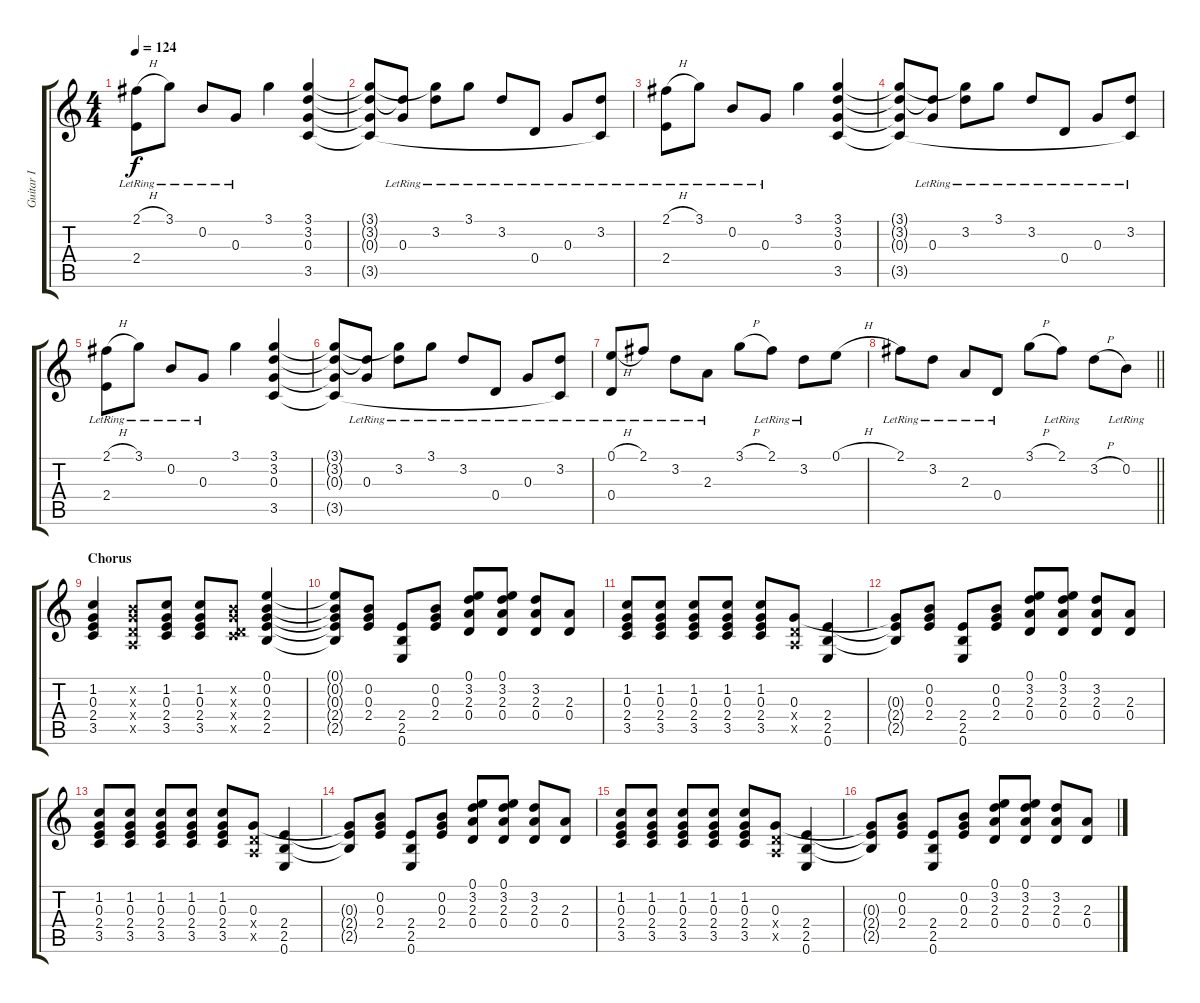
\track ("Guitar I" "Guitar I") {instrument acousticguitarsteel}
\staff {score tabs}
\tuning (E4 B3 G3 D3 A2 E2) {hide}
\ts (4 4)
\tempo 124
\clef g2
\ks c
(2.1{h} 2.4{lr}).8{dy f} 3.1{lr}.8 0.2{lr}.8 0.3{lr}.8 3.1.4 (3.1 3.2 0.3 3.5).4 |
(3.1{t} 3.2{t} 0.3{t} 3.5{t}).8 (3.2{t} 0.3{lr}).8 (3.1{t} 3.2{lr}).8 3.1{lr}.8 3.2{lr}.8 0.4{lr}.8 0.3{lr}.8 (3.2{lr} 3.5{t}).8 |
(2.1{h} 2.4{lr}).8 3.1{lr}.8 0.2{lr}.8 0.3{lr}.8 3.1.4 (3.1 3.2 0.3 3.5).4 |
(3.1{t} 3.2{t} 0.3{t} 3.5{t}).8 (3.2{t} 0.3{lr}).8 (3.1{t} 3.2{lr}).8 3.1{lr}.8 3.2{lr}.8 0.4{lr}.8 0.3{lr}.8 (3.2{lr} 3.5{t}).8 |
(2.1{h} 2.4{lr}).8 3.1{lr}.8 0.2{lr}.8 0.3{lr}.8 3.1.4 (3.1 3.2 0.3 3.5).4 |
(3.1{t} 3.2{t} 0.3{t} 3.5{t}).8 (3.2{t} 0.3{lr}).8 (3.1{t} 3.2{lr}).8 3.1{lr}.8 3.2{lr}.8 0.4{lr}.8 0.3{lr}.8 (3.2{lr} 3.5{t}).8 |
(0.1{h} 0.4{lr}).8 2.1{lr}.8 3.2{lr}.8 2.3{lr}.8 3.1{h}.8 2.1{lr}.8 3.2{lr}.8 0.1{h}.8 |
\barLineRight lightlight
2.1{lr}.8 3.2{lr}.8 2.3{lr}.8 0.4{lr}.8 3.1{h}.8 2.1{lr}.8 3.2{h}.8 0.2{lr}.8 |
\section ("" "Chorus")
(1.2 0.3 2.4 3.5).4 (0.2{x} 0.3{x} 0.4{x} 0.5{x}).8 (1.2 0.3 2.4 3.5).8 (1.2 0.3 2.4 3.5).8 (0.2{x} 0.3{x} 0.4{x} 3.5{x}).8 (0.1 0.2 0.3 2.4 2.5).4 |
(0.1{t} 0.2{t} 0.3{t} 2.4{t} 2.5{t}).8 (0.2 0.3 2.4).8 (2.4 2.5 0.6).8 (0.2 0.3 2.4).8 (0.1 3.2 2.3 0.4).8 (0.1 3.2 2.3 0.4).8 (3.2 2.3 0.4).8 (2.3 0.4).8 |
(1.2 0.3 2.4 3.5).8 (1.2 0.3 2.4 3.5).8 (1.2 0.3 2.4 3.5).8 (1.2 0.3 2.4 3.5).8 (1.2 0.3 2.4 3.5).8 (0.3 0.4{x} 0.5{x}).8 (2.4 2.5 0.6).4 |
(0.3{t} 2.4{t} 2.5{t}).8 (0.2 0.3 2.4).8 (2.4 2.5 0.6).8 (0.2 0.3 2.4).8 (0.1 3.2 2.3 0.4).8 (0.1 3.2 2.3 0.4).8 (3.2 2.3 0.4).8 (2.3 0.4).8 |
(1.2 0.3 2.4 3.5).8 (1.2 0.3 2.4 3.5).8 (1.2 0.3 2.4 3.5).8 (1.2 0.3 2.4 3.5).8 (1.2 0.3 2.4 3.5).8 (0.3 0.4{x} 0.5{x}).8 (2.4 2.5 0.6).4 |
(0.3{t} 2.4{t} 2.5{t}).8 (0.2 0.3 2.4).8 (2.4 2.5 0.6).8 (0.2 0.3 2.4).8 (0.1 3.2 2.3 0.4).8 (0.1 3.2 2.3 0.4).8 (3.2 2.3 0.4).8 (2.3 0.4).8 |
(1.2 0.3 2.4 3.5).8 (1.2 0.3 2.4 3.5).8 (1.2 0.3 2.4 3.5).8 (1.2 0.3 2.4 3.5).8 (1.2 0.3 2.4 3.5).8 (0.3 0.4{x} 0.5{x}).8 (2.4 2.5 0.6).4 |
(0.3{t} 2.4{t} 2.5{t}).8 (0.2 0.3 2.4).8 (2.4 2.5 0.6).8 (0.2 0.3 2.4).8 (0.1 3.2 2.3 0.4).8 (0.1 3.2 2.3 0.4).8 (3.2 2.3 0.4).8 (2.3 0.4).8
